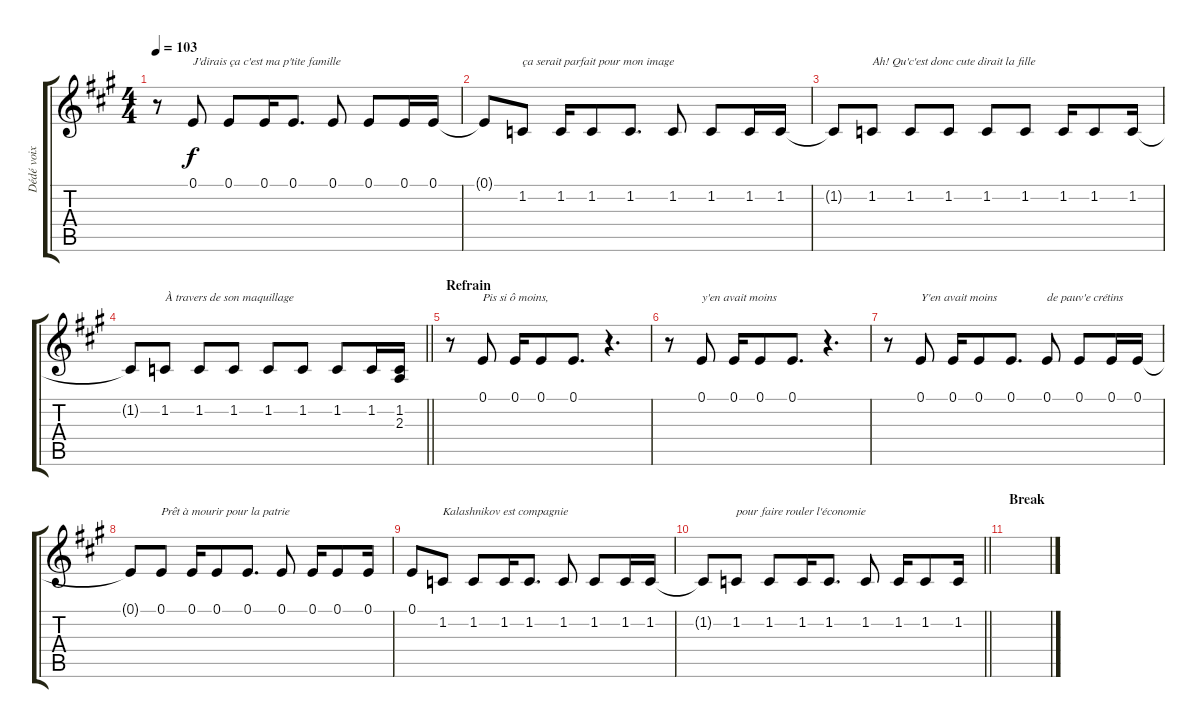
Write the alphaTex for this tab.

\track ("Dédé voix" "Dédé voix") {instrument sopranosax}
\staff {score tabs}
\tuning (E4 B3 G3 D3 A2 E2) {hide}
\ts (4 4)
\tempo 103
\clef g2
\ks a
r.8{dy f} 0.1.8{txt "J'dirais ça c'est ma p'tite famille"} 0.1.8 0.1.16 0.1.8{d} 0.1.8 0.1.8 0.1.16 0.1.16 |
0.1{t}.8 1.2.8{txt "ça serait parfait pour mon image"} 1.2.16 1.2.8 1.2.8{d} 1.2.8 1.2.8 1.2.16 1.2.16 |
1.2{t}.8 1.2.8{txt "Ah! Qu'c'est donc cute dirait la fille"} 1.2.8 1.2.8 1.2.8 1.2.8 1.2.16 1.2.8 1.2.16 |
\barLineRight lightlight
1.2{t}.8 1.2.8{txt "À travers de son maquillage"} 1.2.8 1.2.8 1.2.8 1.2.8 1.2.8 1.2.16 (1.2 2.3).16 |
\section ("" "Refrain")
r.8 0.1.8{txt "Pis si ô moins,"} 0.1.16 0.1.8 0.1.8{d} r.4{d} |
r.8 0.1.8{txt "y'en avait moins"} 0.1.16 0.1.8 0.1.8{d} r.4{d} |
r.8 0.1.8{txt "Y'en avait moins"} 0.1.16 0.1.8 0.1.8{d} 0.1.8{txt "de pauv'e crétins"} 0.1.8 0.1.16 0.1.16 |
0.1{t}.8 0.1.8{txt "Prêt à mourir pour la patrie"} 0.1.16 0.1.8 0.1.8{d} 0.1.8 0.1.16 0.1.8 0.1.16 |
0.1.8 1.2.8{txt "Kalashnikov est compagnie"} 1.2.8 1.2.16 1.2.8{d} 1.2.8 1.2.8 1.2.16 1.2.16 |
\barLineRight lightlight
1.2{t}.8 1.2.8{txt "pour faire rouler l'économie"} 1.2.8 1.2.16 1.2.8{d} 1.2.8 1.2.16 1.2.8 1.2.16 |
\section ("" "Break")
